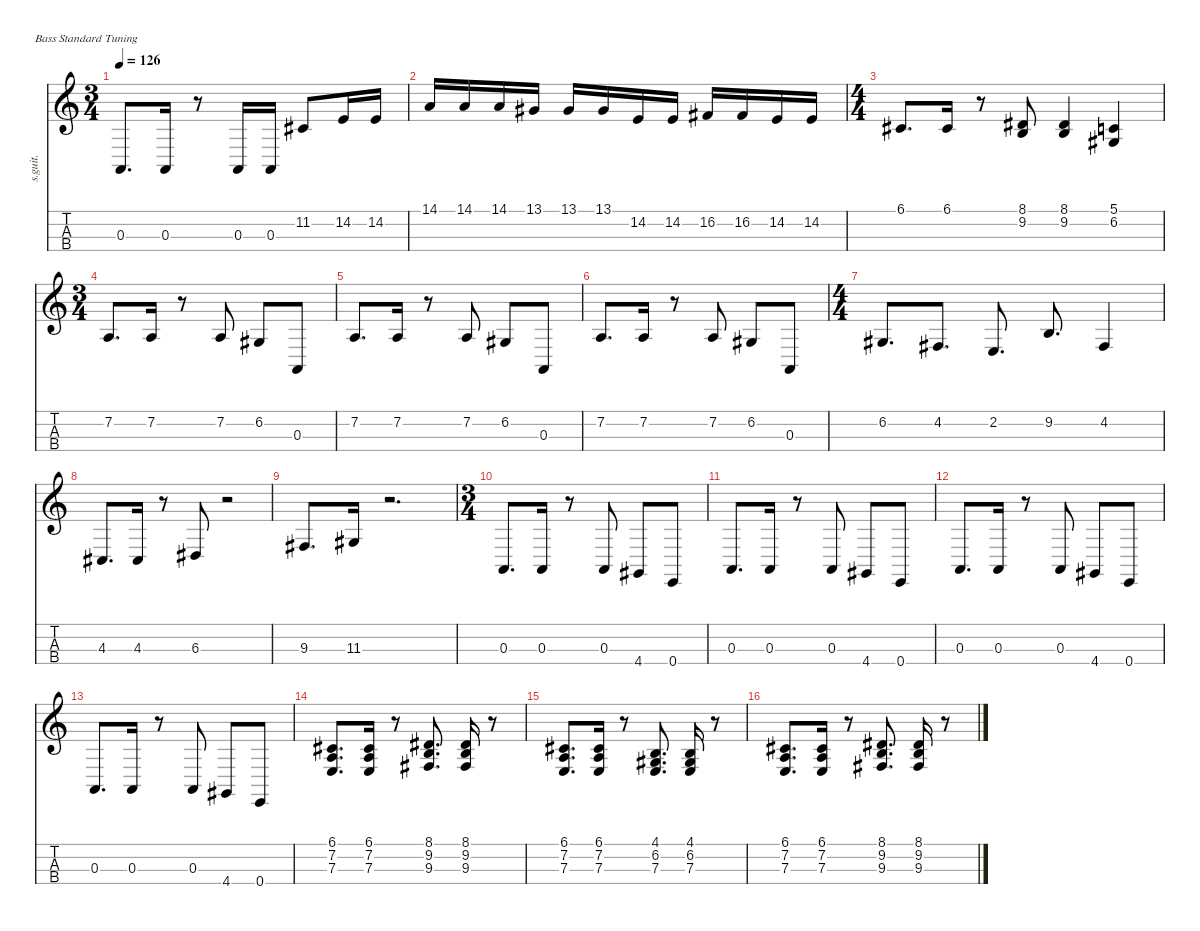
\defaultSystemsLayout 4
\hideDynamics
\bracketExtendMode nobrackets
\track ("Bass" "s.guit.") {instrument electricbassfinger}
\staff {score tabs}
\tuning (G2 D2 A1 E1)
\ts (3 4)
\tempo 126
\clef g2
\ks c
0.3.8{d lyrics (0 "") lyrics (1 "") lyrics (2 "") lyrics (3 "") lyrics (4 "") dy mf} 0.3.16{lyrics (0 "") lyrics (1 "") lyrics (2 "") lyrics (3 "") lyrics (4 "")} r.8 0.3.16{lyrics (0 "") lyrics (1 "") lyrics (2 "") lyrics (3 "") lyrics (4 "")} 0.3.16{lyrics (0 "") lyrics (1 "") lyrics (2 "") lyrics (3 "") lyrics (4 "")} 11.2{acc #}.8{lyrics (0 "") lyrics (1 "") lyrics (2 "") lyrics (3 "") lyrics (4 "")} 14.2.16{lyrics (0 "") lyrics (1 "") lyrics (2 "") lyrics (3 "") lyrics (4 "")} 14.2.16{lyrics (0 "") lyrics (1 "") lyrics (2 "") lyrics (3 "") lyrics (4 "")} |
14.1.16{lyrics (0 "") lyrics (1 "") lyrics (2 "") lyrics (3 "") lyrics (4 "")} 14.1.16{lyrics (0 "") lyrics (1 "") lyrics (2 "") lyrics (3 "") lyrics (4 "")} 14.1.16{lyrics (0 "") lyrics (1 "") lyrics (2 "") lyrics (3 "") lyrics (4 "")} 13.1{acc #}.16{lyrics (0 "") lyrics (1 "") lyrics (2 "") lyrics (3 "") lyrics (4 "")} 13.1{acc #}.16{lyrics (0 "") lyrics (1 "") lyrics (2 "") lyrics (3 "") lyrics (4 "")} 13.1{acc #}.16{lyrics (0 "") lyrics (1 "") lyrics (2 "") lyrics (3 "") lyrics (4 "")} 14.2.16{lyrics (0 "") lyrics (1 "") lyrics (2 "") lyrics (3 "") lyrics (4 "")} 14.2.16{lyrics (0 "") lyrics (1 "") lyrics (2 "") lyrics (3 "") lyrics (4 "")} 16.2{acc #}.16{lyrics (0 "") lyrics (1 "") lyrics (2 "") lyrics (3 "") lyrics (4 "")} 16.2{acc #}.16{lyrics (0 "") lyrics (1 "") lyrics (2 "") lyrics (3 "") lyrics (4 "")} 14.2.16{lyrics (0 "") lyrics (1 "") lyrics (2 "") lyrics (3 "") lyrics (4 "")} 14.2.16{lyrics (0 "") lyrics (1 "") lyrics (2 "") lyrics (3 "") lyrics (4 "")} |
\ts (4 4)
\beaming (8 2 2 2 2)
6.1{acc #}.8{d lyrics (0 "") lyrics (1 "") lyrics (2 "") lyrics (3 "") lyrics (4 "")} 6.1{acc #}.16{lyrics (0 "") lyrics (1 "") lyrics (2 "") lyrics (3 "") lyrics (4 "")} r.8 (8.1{acc #} 9.2).8{lyrics (0 "") lyrics (1 "") lyrics (2 "") lyrics (3 "") lyrics (4 "")} (8.1{acc #} 9.2).4{lyrics (0 "") lyrics (1 "") lyrics (2 "") lyrics (3 "") lyrics (4 "")} (5.1 6.2{acc #}).4{lyrics (0 "") lyrics (1 "") lyrics (2 "") lyrics (3 "") lyrics (4 "")} |
\ts (3 4)
\beaming (8 2 2 2 2)
7.2.8{d lyrics (0 "") lyrics (1 "") lyrics (2 "") lyrics (3 "") lyrics (4 "")} 7.2.16{lyrics (0 "") lyrics (1 "") lyrics (2 "") lyrics (3 "") lyrics (4 "")} r.8 7.2.8{lyrics (0 "") lyrics (1 "") lyrics (2 "") lyrics (3 "") lyrics (4 "")} 6.2{acc #}.8{lyrics (0 "") lyrics (1 "") lyrics (2 "") lyrics (3 "") lyrics (4 "")} 0.3.8{lyrics (0 "") lyrics (1 "") lyrics (2 "") lyrics (3 "") lyrics (4 "")} |
7.2.8{d lyrics (0 "") lyrics (1 "") lyrics (2 "") lyrics (3 "") lyrics (4 "")} 7.2.16{lyrics (0 "") lyrics (1 "") lyrics (2 "") lyrics (3 "") lyrics (4 "")} r.8 7.2.8{lyrics (0 "") lyrics (1 "") lyrics (2 "") lyrics (3 "") lyrics (4 "")} 6.2{acc #}.8{lyrics (0 "") lyrics (1 "") lyrics (2 "") lyrics (3 "") lyrics (4 "")} 0.3.8{lyrics (0 "") lyrics (1 "") lyrics (2 "") lyrics (3 "") lyrics (4 "")} |
7.2.8{d lyrics (0 "") lyrics (1 "") lyrics (2 "") lyrics (3 "") lyrics (4 "")} 7.2.16{lyrics (0 "") lyrics (1 "") lyrics (2 "") lyrics (3 "") lyrics (4 "")} r.8 7.2.8{lyrics (0 "") lyrics (1 "") lyrics (2 "") lyrics (3 "") lyrics (4 "")} 6.2{acc #}.8{lyrics (0 "") lyrics (1 "") lyrics (2 "") lyrics (3 "") lyrics (4 "")} 0.3.8{lyrics (0 "") lyrics (1 "") lyrics (2 "") lyrics (3 "") lyrics (4 "")} |
\ts (4 4)
\beaming (8 2 2 2 2)
6.2{acc #}.8{d lyrics (0 "") lyrics (1 "") lyrics (2 "") lyrics (3 "") lyrics (4 "")} 4.2{acc #}.8{d lyrics (0 "") lyrics (1 "") lyrics (2 "") lyrics (3 "") lyrics (4 "")} 2.2.8{d lyrics (0 "") lyrics (1 "") lyrics (2 "") lyrics (3 "") lyrics (4 "")} 9.2.8{d lyrics (0 "") lyrics (1 "") lyrics (2 "") lyrics (3 "") lyrics (4 "")} 4.2{acc #}.4{lyrics (0 "") lyrics (1 "") lyrics (2 "") lyrics (3 "") lyrics (4 "")} |
4.3{acc #}.8{d lyrics (0 "") lyrics (1 "") lyrics (2 "") lyrics (3 "") lyrics (4 "")} 4.3{acc #}.16{lyrics (0 "") lyrics (1 "") lyrics (2 "") lyrics (3 "") lyrics (4 "")} r.8 6.3{acc #}.8{lyrics (0 "") lyrics (1 "") lyrics (2 "") lyrics (3 "") lyrics (4 "")} r.2 |
9.3{acc #}.8{d lyrics (0 "") lyrics (1 "") lyrics (2 "") lyrics (3 "") lyrics (4 "")} 11.3{acc #}.16{lyrics (0 "") lyrics (1 "") lyrics (2 "") lyrics (3 "") lyrics (4 "")} r.2{d} |
\ts (3 4)
\beaming (8 2 2 2 2)
0.3.8{d lyrics (0 "") lyrics (1 "") lyrics (2 "") lyrics (3 "") lyrics (4 "")} 0.3.16{lyrics (0 "") lyrics (1 "") lyrics (2 "") lyrics (3 "") lyrics (4 "")} r.8 0.3.8{lyrics (0 "") lyrics (1 "") lyrics (2 "") lyrics (3 "") lyrics (4 "")} 4.4{acc #}.8{lyrics (0 "") lyrics (1 "") lyrics (2 "") lyrics (3 "") lyrics (4 "")} 0.4.8{lyrics (0 "") lyrics (1 "") lyrics (2 "") lyrics (3 "") lyrics (4 "")} |
0.3.8{d lyrics (0 "") lyrics (1 "") lyrics (2 "") lyrics (3 "") lyrics (4 "")} 0.3.16{lyrics (0 "") lyrics (1 "") lyrics (2 "") lyrics (3 "") lyrics (4 "")} r.8 0.3.8{lyrics (0 "") lyrics (1 "") lyrics (2 "") lyrics (3 "") lyrics (4 "")} 4.4{acc #}.8{lyrics (0 "") lyrics (1 "") lyrics (2 "") lyrics (3 "") lyrics (4 "")} 0.4.8{lyrics (0 "") lyrics (1 "") lyrics (2 "") lyrics (3 "") lyrics (4 "")} |
0.3.8{d lyrics (0 "") lyrics (1 "") lyrics (2 "") lyrics (3 "") lyrics (4 "")} 0.3.16{lyrics (0 "") lyrics (1 "") lyrics (2 "") lyrics (3 "") lyrics (4 "")} r.8 0.3.8{lyrics (0 "") lyrics (1 "") lyrics (2 "") lyrics (3 "") lyrics (4 "")} 4.4{acc #}.8{lyrics (0 "") lyrics (1 "") lyrics (2 "") lyrics (3 "") lyrics (4 "")} 0.4.8{lyrics (0 "") lyrics (1 "") lyrics (2 "") lyrics (3 "") lyrics (4 "")} |
0.3.8{d lyrics (0 "") lyrics (1 "") lyrics (2 "") lyrics (3 "") lyrics (4 "")} 0.3.16{lyrics (0 "") lyrics (1 "") lyrics (2 "") lyrics (3 "") lyrics (4 "")} r.8 0.3.8{lyrics (0 "") lyrics (1 "") lyrics (2 "") lyrics (3 "") lyrics (4 "")} 4.4{acc #}.8{lyrics (0 "") lyrics (1 "") lyrics (2 "") lyrics (3 "") lyrics (4 "")} 0.4.8{lyrics (0 "") lyrics (1 "") lyrics (2 "") lyrics (3 "") lyrics (4 "")} |
(6.1{acc #} 7.2 7.3).8{d lyrics (0 "") lyrics (1 "") lyrics (2 "") lyrics (3 "") lyrics (4 "")} (6.1{acc #} 7.2 7.3).16{lyrics (0 "") lyrics (1 "") lyrics (2 "") lyrics (3 "") lyrics (4 "")} r.8 (8.1{acc #} 9.2 9.3{acc #}).8{d lyrics (0 "") lyrics (1 "") lyrics (2 "") lyrics (3 "") lyrics (4 "")} (8.1{acc #} 9.2 9.3{acc #}).16{lyrics (0 "") lyrics (1 "") lyrics (2 "") lyrics (3 "") lyrics (4 "")} r.8 |
(6.1{acc #} 7.2 7.3).8{d lyrics (0 "") lyrics (1 "") lyrics (2 "") lyrics (3 "") lyrics (4 "")} (6.1{acc #} 7.2 7.3).16{lyrics (0 "") lyrics (1 "") lyrics (2 "") lyrics (3 "") lyrics (4 "")} r.8 (4.1 6.2{acc #} 7.3).8{d lyrics (0 "") lyrics (1 "") lyrics (2 "") lyrics (3 "") lyrics (4 "")} (4.1 6.2{acc #} 7.3).16{lyrics (0 "") lyrics (1 "") lyrics (2 "") lyrics (3 "") lyrics (4 "")} r.8 |
(6.1{acc #} 7.2 7.3).8{d lyrics (0 "") lyrics (1 "") lyrics (2 "") lyrics (3 "") lyrics (4 "")} (6.1{acc #} 7.2 7.3).16{lyrics (0 "") lyrics (1 "") lyrics (2 "") lyrics (3 "") lyrics (4 "")} r.8 (8.1{acc #} 9.2 9.3{acc #}).8{d lyrics (0 "") lyrics (1 "") lyrics (2 "") lyrics (3 "") lyrics (4 "")} (8.1{acc #} 9.2 9.3{acc #}).16{lyrics (0 "") lyrics (1 "") lyrics (2 "") lyrics (3 "") lyrics (4 "")} r.8
